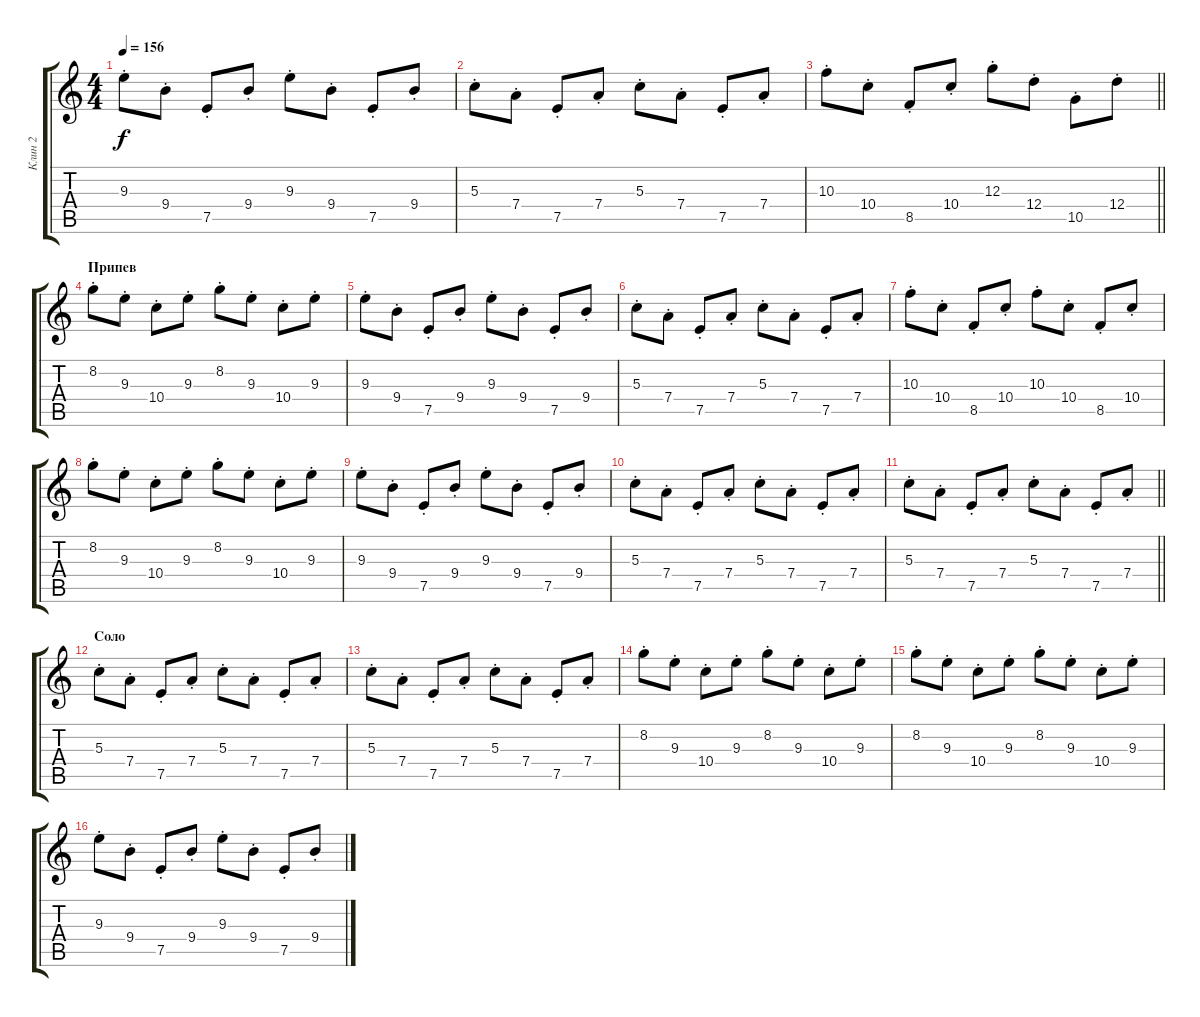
\track ("Клин 2" "Клин 2") {instrument electricguitarclean}
\staff {score tabs}
\tuning (E4 B3 G3 D3 A2 E2) {hide}
\ts (4 4)
\tempo 156
\clef g2
\ks c
9.3{st}.8{dy f} 9.4{st}.8 7.5{st}.8 9.4{st}.8 9.3{st}.8 9.4{st}.8 7.5{st}.8 9.4{st}.8 |
5.3{st}.8 7.4{st}.8 7.5{st}.8 7.4{st}.8 5.3{st}.8 7.4{st}.8 7.5{st}.8 7.4{st}.8 |
\barLineRight lightlight
10.3{st}.8 10.4{st}.8 8.5{st}.8 10.4{st}.8 12.3{st}.8 12.4{st}.8 10.5{st}.8 12.4{st}.8 |
\section ("" "Припев")
8.2{st}.8 9.3{st}.8 10.4{st}.8 9.3{st}.8 8.2{st}.8 9.3{st}.8 10.4{st}.8 9.3{st}.8 |
9.3{st}.8 9.4{st}.8 7.5{st}.8 9.4{st}.8 9.3{st}.8 9.4{st}.8 7.5{st}.8 9.4{st}.8 |
5.3{st}.8 7.4{st}.8 7.5{st}.8 7.4{st}.8 5.3{st}.8 7.4{st}.8 7.5{st}.8 7.4{st}.8 |
10.3{st}.8 10.4{st}.8 8.5{st}.8 10.4{st}.8 10.3{st}.8 10.4{st}.8 8.5{st}.8 10.4{st}.8 |
8.2{st}.8 9.3{st}.8 10.4{st}.8 9.3{st}.8 8.2{st}.8 9.3{st}.8 10.4{st}.8 9.3{st}.8 |
9.3{st}.8 9.4{st}.8 7.5{st}.8 9.4{st}.8 9.3{st}.8 9.4{st}.8 7.5{st}.8 9.4{st}.8 |
5.3{st}.8 7.4{st}.8 7.5{st}.8 7.4{st}.8 5.3{st}.8 7.4{st}.8 7.5{st}.8 7.4{st}.8 |
\barLineRight lightlight
5.3{st}.8 7.4{st}.8 7.5{st}.8 7.4{st}.8 5.3{st}.8 7.4{st}.8 7.5{st}.8 7.4{st}.8 |
\section ("" "Соло")
5.3{st}.8 7.4{st}.8 7.5{st}.8 7.4{st}.8 5.3{st}.8 7.4{st}.8 7.5{st}.8 7.4{st}.8 |
5.3{st}.8 7.4{st}.8 7.5{st}.8 7.4{st}.8 5.3{st}.8 7.4{st}.8 7.5{st}.8 7.4{st}.8 |
8.2{st}.8 9.3{st}.8 10.4{st}.8 9.3{st}.8 8.2{st}.8 9.3{st}.8 10.4{st}.8 9.3{st}.8 |
8.2{st}.8 9.3{st}.8 10.4{st}.8 9.3{st}.8 8.2{st}.8 9.3{st}.8 10.4{st}.8 9.3{st}.8 |
9.3{st}.8 9.4{st}.8 7.5{st}.8 9.4{st}.8 9.3{st}.8 9.4{st}.8 7.5{st}.8 9.4{st}.8
